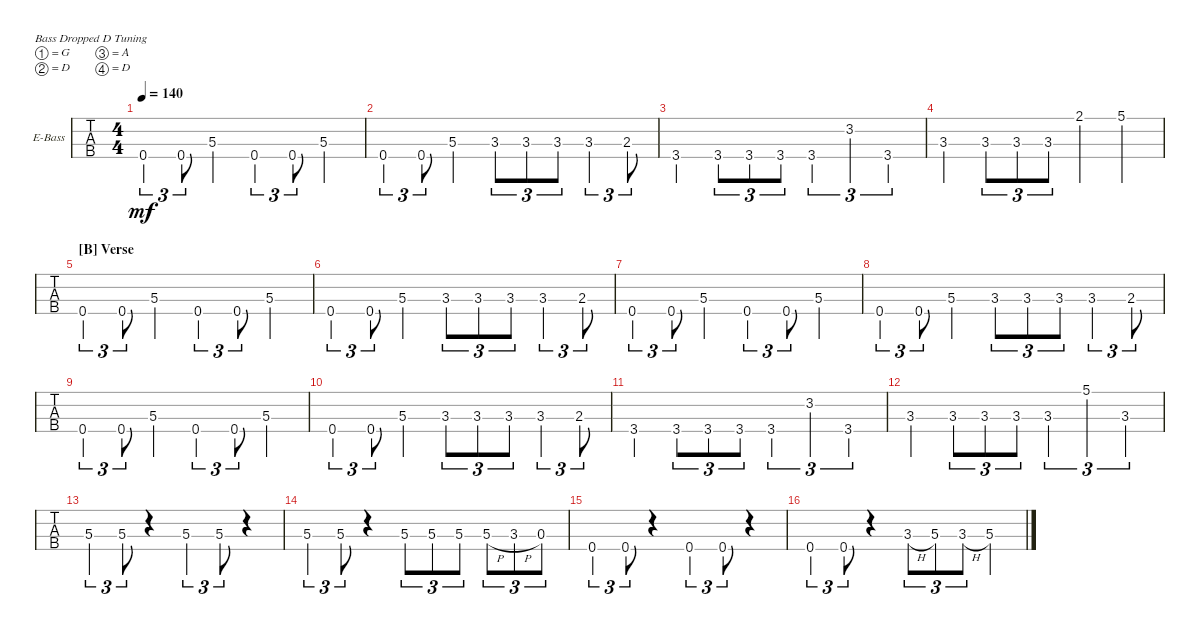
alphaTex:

\defaultSystemsLayout 4
\bracketExtendMode groupsimilarinstruments
\multiBarRest
\firstSystemTrackNameOrientation horizontal
\otherSystemsTrackNameOrientation horizontal
\track ("Cole Train" "E-Bass") {instrument electricbassfinger}
\staff {tabs}
\tuning (G2 D2 A1 D1)
\ts (4 4)
\tempo 140
\clef f4
\ks c
0.4.4{tu (3 2) dy mf} 0.4.8{tu (3 2)} 5.3.4 0.4.4{tu (3 2)} 0.4.8{tu (3 2)} 5.3.4 |
0.4.4{tu (3 2)} 0.4.8{tu (3 2)} 5.3.4 3.3.8{tu (3 2)} 3.3.8{tu (3 2)} 3.3.8{tu (3 2)} 3.3.4{tu (3 2)} 2.3.8{tu (3 2)} |
3.4.4 3.4.8{tu (3 2)} 3.4.8{tu (3 2)} 3.4.8{tu (3 2)} 3.4.4{tu (3 2)} 3.2.4{tu (3 2)} 3.4.4{tu (3 2)} |
3.3.4 3.3.8{tu (3 2)} 3.3.8{tu (3 2)} 3.3.8{tu (3 2)} 2.1.4 5.1.4 |
\section ("B" "Verse")
0.4.4{tu (3 2)} 0.4.8{tu (3 2)} 5.3.4 0.4.4{tu (3 2)} 0.4.8{tu (3 2)} 5.3.4 |
0.4.4{tu (3 2)} 0.4.8{tu (3 2)} 5.3.4 3.3.8{tu (3 2)} 3.3.8{tu (3 2)} 3.3.8{tu (3 2)} 3.3.4{tu (3 2)} 2.3.8{tu (3 2)} |
0.4.4{tu (3 2)} 0.4.8{tu (3 2)} 5.3.4 0.4.4{tu (3 2)} 0.4.8{tu (3 2)} 5.3.4 |
0.4.4{tu (3 2)} 0.4.8{tu (3 2)} 5.3.4 3.3.8{tu (3 2)} 3.3.8{tu (3 2)} 3.3.8{tu (3 2)} 3.3.4{tu (3 2)} 2.3.8{tu (3 2)} |
0.4.4{tu (3 2)} 0.4.8{tu (3 2)} 5.3.4 0.4.4{tu (3 2)} 0.4.8{tu (3 2)} 5.3.4 |
0.4.4{tu (3 2)} 0.4.8{tu (3 2)} 5.3.4 3.3.8{tu (3 2)} 3.3.8{tu (3 2)} 3.3.8{tu (3 2)} 3.3.4{tu (3 2)} 2.3.8{tu (3 2)} |
3.4.4 3.4.8{tu (3 2)} 3.4.8{tu (3 2)} 3.4.8{tu (3 2)} 3.4.4{tu (3 2)} 3.2.4{tu (3 2)} 3.4.4{tu (3 2)} |
3.3.4 3.3.8{tu (3 2)} 3.3.8{tu (3 2)} 3.3.8{tu (3 2)} 3.3.4{tu (3 2)} 5.1.4{tu (3 2)} 3.3.4{tu (3 2)} |
5.3.4{tu (3 2)} 5.3.8{tu (3 2)} r.4 5.3.4{tu (3 2)} 5.3.8{tu (3 2)} r.4 |
5.3.4{tu (3 2)} 5.3.8{tu (3 2)} r.4 5.3.8{tu (3 2)} 5.3.8{tu (3 2)} 5.3.8{tu (3 2)} 5.3{h}.8{tu (3 2)} 3.3{h}.8{tu (3 2)} 0.3.8{tu (3 2)} |
0.4.4{tu (3 2)} 0.4.8{tu (3 2)} r.4 0.4.4{tu (3 2)} 0.4.8{tu (3 2)} r.4 |
0.4.4{tu (3 2)} 0.4.8{tu (3 2)} r.4 3.3{h}.8{tu (3 2)} 5.3.8{tu (3 2)} 3.3{h}.8{tu (3 2)} 5.3.4
